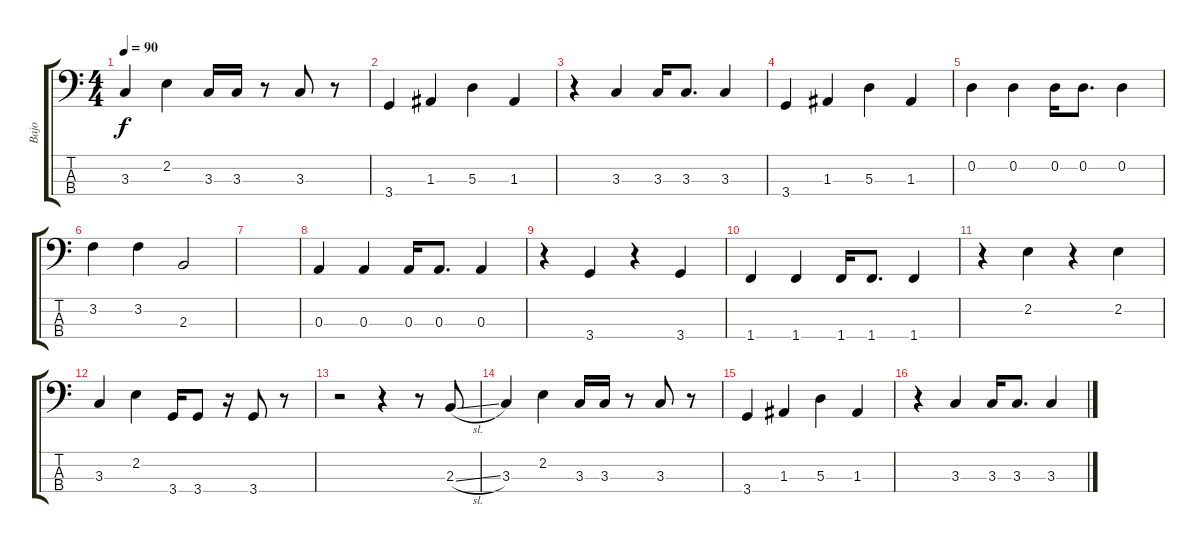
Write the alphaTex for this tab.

\track ("Bajo" "Bajo") {instrument electricbassfinger}
\staff {score tabs}
\tuning (G2 D2 A1 E1) {hide}
\ts (4 4)
\tempo 90
\clef f4
\ks c
3.3.4{dy f} 2.2.4 3.3.16 3.3.16 r.8 3.3.8 r.8 |
3.4.4 1.3.4 5.3.4 1.3.4 |
r.4 3.3.4 3.3.16 3.3.8{d} 3.3.4 |
3.4.4 1.3.4 5.3.4 1.3.4 |
0.2.4 0.2.4 0.2.16 0.2.8{d} 0.2.4 |
3.2.4 3.2.4 2.3.2 |
|
0.3.4 0.3.4 0.3.16 0.3.8{d} 0.3.4 |
r.4 3.4.4 r.4 3.4.4 |
1.4.4 1.4.4 1.4.16 1.4.8{d} 1.4.4 |
r.4 2.2.4 r.4 2.2.4 |
3.3.4 2.2.4 3.4.16 3.4.8 r.16 3.4.8 r.8 |
r.2 r.4 r.8 2.3{sl}.8 |
3.3.4 2.2.4 3.3.16 3.3.16 r.8 3.3.8 r.8 |
3.4.4 1.3.4 5.3.4 1.3.4 |
r.4 3.3.4 3.3.16 3.3.8{d} 3.3.4
